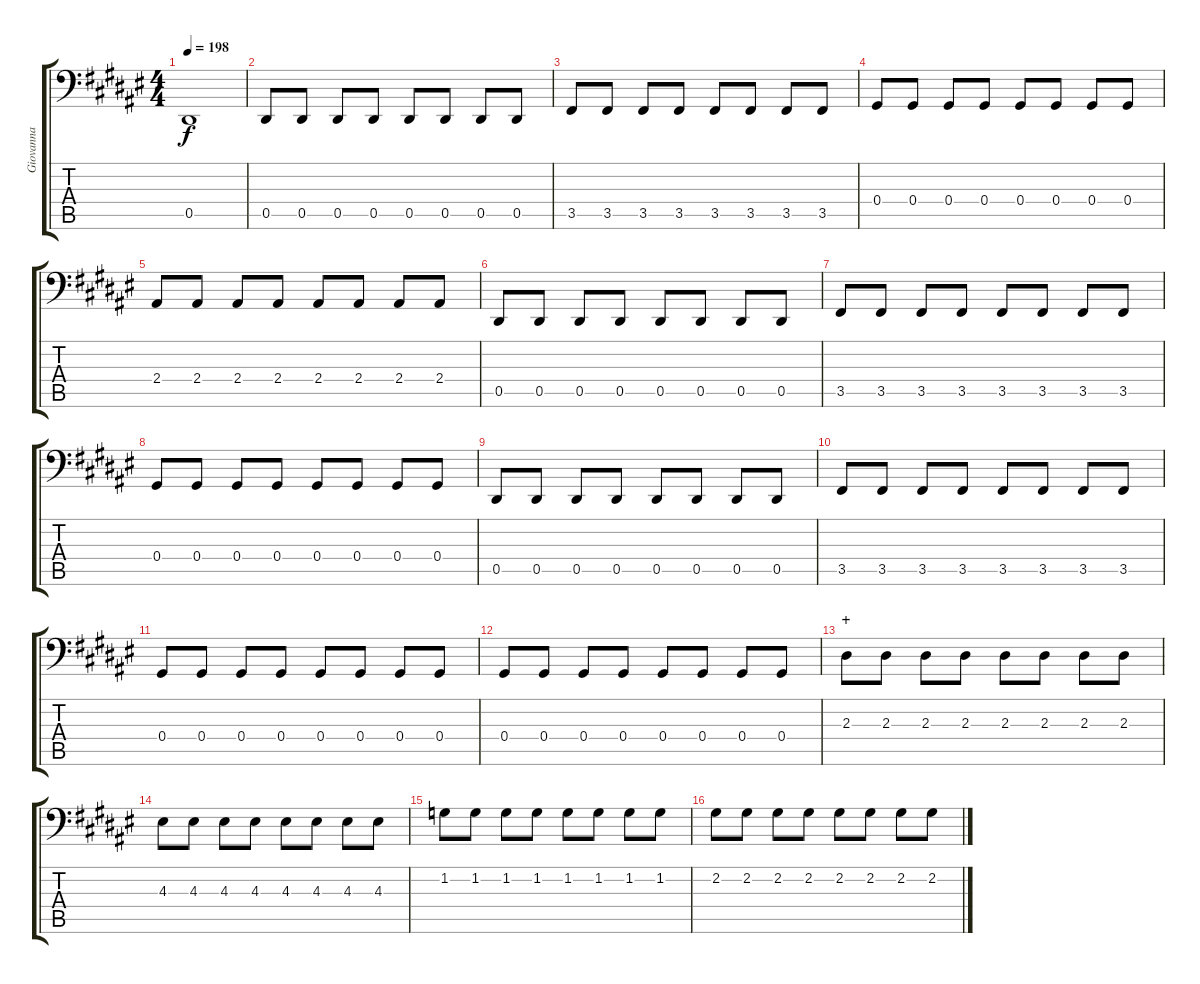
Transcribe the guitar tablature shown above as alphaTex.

\track ("Giovanna" "Giovanna") {instrument electricbassfinger}
\staff {score tabs}
\tuning (B2 Gb2 Db2 Ab1 Eb1 Bb0) {hide}
\ts (4 4)
\tempo 198
\clef f4
\ks d#minor
0.5{t}.1{dy f} |
0.5.8 0.5.8 0.5.8 0.5.8 0.5.8 0.5.8 0.5.8 0.5.8 |
3.5.8 3.5.8 3.5.8 3.5.8 3.5.8 3.5.8 3.5.8 3.5.8 |
0.4.8 0.4.8 0.4.8 0.4.8 0.4.8 0.4.8 0.4.8 0.4.8 |
2.4.8 2.4.8 2.4.8 2.4.8 2.4.8 2.4.8 2.4.8 2.4.8 |
0.5.8 0.5.8 0.5.8 0.5.8 0.5.8 0.5.8 0.5.8 0.5.8 |
3.5.8 3.5.8 3.5.8 3.5.8 3.5.8 3.5.8 3.5.8 3.5.8 |
0.4.8 0.4.8 0.4.8 0.4.8 0.4.8 0.4.8 0.4.8 0.4.8 |
0.5.8 0.5.8 0.5.8 0.5.8 0.5.8 0.5.8 0.5.8 0.5.8 |
3.5.8 3.5.8 3.5.8 3.5.8 3.5.8 3.5.8 3.5.8 3.5.8 |
0.4.8 0.4.8 0.4.8 0.4.8 0.4.8 0.4.8 0.4.8 0.4.8 |
0.4.8 0.4.8 0.4.8 0.4.8 0.4.8 0.4.8 0.4.8 0.4.8 |
\section ("" "+")
2.3.8 2.3.8 2.3.8 2.3.8 2.3.8 2.3.8 2.3.8 2.3.8 |
4.3.8 4.3.8 4.3.8 4.3.8 4.3.8 4.3.8 4.3.8 4.3.8 |
1.2.8 1.2.8 1.2.8 1.2.8 1.2.8 1.2.8 1.2.8 1.2.8 |
2.2.8 2.2.8 2.2.8 2.2.8 2.2.8 2.2.8 2.2.8 2.2.8
